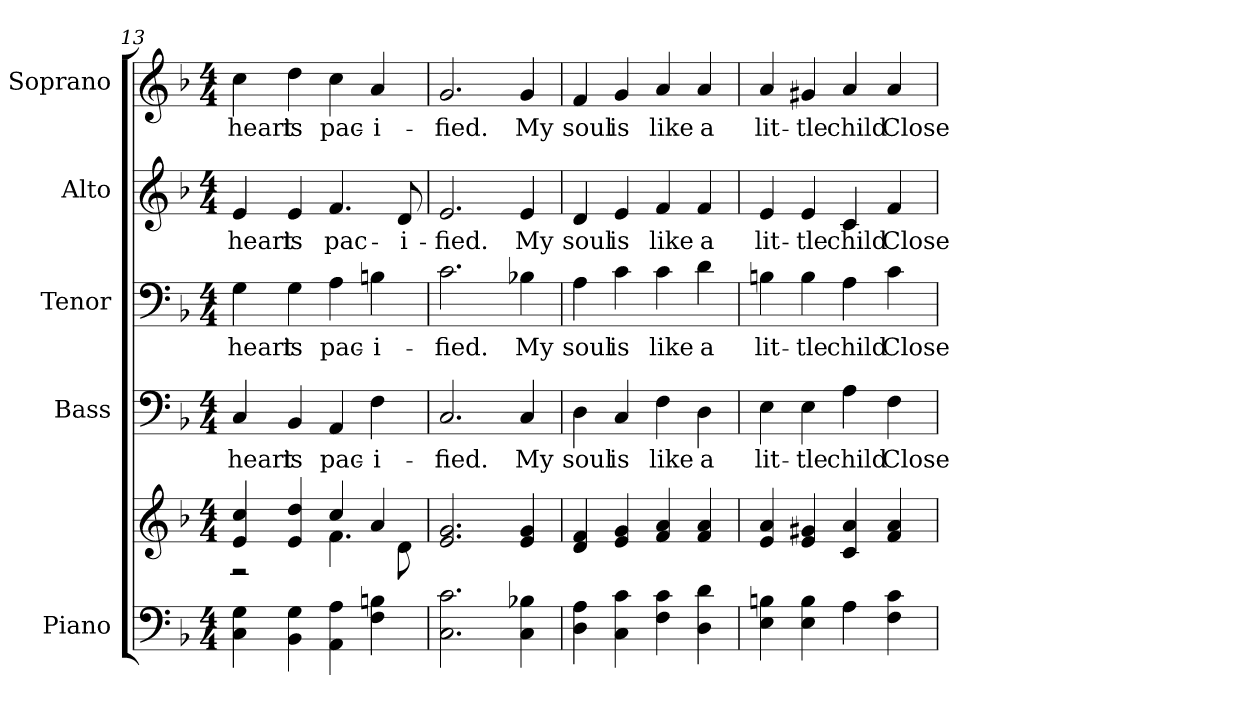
**kern	**kern	**kern	**text	**kern	**text	**kern	**text	**kern	**text
*part5	*part5	*part4	*part4	*part3	*part3	*part2	*part2	*part1	*part1
*staff6	*staff5	*staff4	*staff4	*staff3	*staff3	*staff2	*staff2	*staff1	*staff1
*I"Piano	*	*I"Bass	*	*I"Tenor	*	*I"Alto	*	*I"Soprano	*
*I'Pno.	*	*I'B.	*	*I'T.	*	*I'A.	*	*I'S.	*
!!LO:PB:g=z
*clefF4	*clefG2	*clefF4	*	*clefF4	*	*clefG2	*	*clefG2	*
*k[b-]	*k[b-]	*k[b-]	*	*k[b-]	*	*k[b-]	*	*k[b-]	*
*F:	*F:	*F:	*	*F:	*	*F:	*	*F:	*
*M4/4	*M4/4	*M4/4	*	*M4/4	*	*M4/4	*	*M4/4	*
=13	=13	=13	=13	=13	=13	=13	=13	=13	=13
*	*^	*	*	*	*	*	*	*	*
!	!	!	!	!LO:LY:b:color=#000000	!	!	!	!	!	!
!	!	!	!	!	!	!LO:LY:b:color=#000000	!	!	!	!
!	!	!	!	!	!	!	!	!LO:LY:b:color=#000000	!	!
!	!	!	!	!	!	!	!	!	!	!LO:LY:b:color=#000000
4Ci\ 4Gi	4ei/ 4cci	2r	4Ci/	heart	4Gi\	heart	4ei/	heart	4cci\	heart
!	!	!	!	!LO:LY:b:color=#000000	!	!	!	!	!	!
!	!	!	!	!	!	!LO:LY:b:color=#000000	!	!	!	!
!	!	!	!	!	!	!	!	!LO:LY:b:color=#000000	!	!
!	!	!	!	!	!	!	!	!	!	!LO:LY:b:color=#000000
4BB-i\ 4Gi	4ei/ 4ddi	.	4BB-i/	is	4Gi\	is	4ei/	is	4ddi\	is
!	!	!	!	!LO:LY:b:color=#000000	!	!	!	!	!	!
!	!	!	!	!	!	!LO:LY:b:color=#000000	!	!	!	!
!	!	!	!	!	!	!	!	!LO:LY:b:color=#000000	!	!
!	!	!	!	!	!	!	!	!	!	!LO:LY:b:color=#000000
4AAi\ 4Ai	4cci/	4.fi\	4AAi/	pac-	4Ai\	pac-	4.fi/	pac-	4cci\	pac-
!	!	!	!	!LO:LY:b:color=#000000	!	!	!	!	!	!
!	!	!	!	!	!	!LO:LY:b:color=#000000	!	!	!	!
!	!	!	!	!	!	!	!	!	!	!LO:LY:b:color=#000000
4Fi\ 4Bni	4ai/	.	4Fi\	-i-	4Bni\	-i-	.	.	4ai/	-i-
!	!	!	!	!	!	!	!	!LO:LY:b:color=#000000	!	!
.	.	8di\	.	.	.	.	8di/	-i-	.	.
*	*v	*v	*	*	*	*	*	*	*	*
=14	=14	=14	=14	=14	=14	=14	=14	=14	=14
*	*^	*	*	*	*	*	*	*	*
!	!	!	!	!LO:LY:b:color=#000000	!	!	!	!	!	!
*	*v	*v	*	*	*	*	*	*	*	*
*	*^	*	*	*	*	*	*	*	*
!	!	!	!	!	!	!LO:LY:b:color=#000000	!	!	!	!
*	*v	*v	*	*	*	*	*	*	*	*
*	*^	*	*	*	*	*	*	*	*
!	!	!	!	!	!	!	!	!LO:LY:b:color=#000000	!	!
*	*v	*v	*	*	*	*	*	*	*	*
*	*^	*	*	*	*	*	*	*	*
!	!	!	!	!	!	!	!	!	!	!LO:LY:b:color=#000000
*	*v	*v	*	*	*	*	*	*	*	*
2.Ci\ 2.ci	2.ei/ 2.gi	2.Ci/	-fied.	2.ci\	-fied.	2.ei/	-fied.	2.gi/	-fied.
!	!	!	!LO:LY:b:color=#000000	!	!	!	!	!	!
!	!	!	!	!	!LO:LY:b:color=#000000	!	!	!	!
!	!	!	!	!	!	!	!LO:LY:b:color=#000000	!	!
!	!	!	!	!	!	!	!	!	!LO:LY:b:color=#000000
4Ci\ 4B-Xi	4ei/ 4gi	4Ci/	My	4B-Xi\	My	4ei/	My	4gi/	My
=15	=15	=15	=15	=15	=15	=15	=15	=15	=15
!	!	!	!LO:LY:b:color=#000000	!	!	!	!	!	!
!	!	!	!	!	!LO:LY:b:color=#000000	!	!	!	!
!	!	!	!	!	!	!	!LO:LY:b:color=#000000	!	!
!	!	!	!	!	!	!	!	!	!LO:LY:b:color=#000000
4Di\ 4Ai	4di/ 4fi	4Di\	soul	4Ai\	soul	4di/	soul	4fi/	soul
!	!	!	!LO:LY:b:color=#000000	!	!	!	!	!	!
!	!	!	!	!	!LO:LY:b:color=#000000	!	!	!	!
!	!	!	!	!	!	!	!LO:LY:b:color=#000000	!	!
!	!	!	!	!	!	!	!	!	!LO:LY:b:color=#000000
4Ci\ 4ci	4ei/ 4gi	4Ci/	is	4ci\	is	4ei/	is	4gi/	is
!	!	!	!LO:LY:b:color=#000000	!	!	!	!	!	!
!	!	!	!	!	!LO:LY:b:color=#000000	!	!	!	!
!	!	!	!	!	!	!	!LO:LY:b:color=#000000	!	!
!	!	!	!	!	!	!	!	!	!LO:LY:b:color=#000000
4Fi\ 4ci	4fi/ 4ai	4Fi\	like	4ci\	like	4fi/	like	4ai/	like
!	!	!	!LO:LY:b:color=#000000	!	!	!	!	!	!
!	!	!	!	!	!LO:LY:b:color=#000000	!	!	!	!
!	!	!	!	!	!	!	!LO:LY:b:color=#000000	!	!
!	!	!	!	!	!	!	!	!	!LO:LY:b:color=#000000
4Di\ 4di	4fi/ 4ai	4Di\	a	4di\	a	4fi/	a	4ai/	a
!!LO:PB:g=z
=16	=16	=16	=16	=16	=16	=16	=16	=16	=16
!	!	!	!LO:LY:b:color=#000000	!	!	!	!	!	!
!	!	!	!	!	!LO:LY:b:color=#000000	!	!	!	!
!	!	!	!	!	!	!	!LO:LY:b:color=#000000	!	!
!	!	!	!	!	!	!	!	!	!LO:LY:b:color=#000000
4Ei\ 4Bni	4ei/ 4ai	4Ei\	lit-	4Bni\	lit-	4ei/	lit-	4ai/	lit-
!	!	!	!LO:LY:b:color=#000000	!	!	!	!	!	!
!	!	!	!	!	!LO:LY:b:color=#000000	!	!	!	!
!	!	!	!	!	!	!	!LO:LY:b:color=#000000	!	!
!	!	!	!	!	!	!	!	!	!LO:LY:b:color=#000000
4Ei\ 4Bi	4ei/ 4g#Xi	4Ei\	-tle	4Bi\	-tle	4ei/	-tle	4g#Xi/	-tle
!	!	!	!LO:LY:b:color=#000000	!	!	!	!	!	!
!	!	!	!	!	!LO:LY:b:color=#000000	!	!	!	!
!	!	!	!	!	!	!	!LO:LY:b:color=#000000	!	!
!	!	!	!	!	!	!	!	!	!LO:LY:b:color=#000000
4Ai\	4ci/ 4ai	4Ai\	child	4Ai\	child	4ci/	child	4ai/	child
!	!	!	!LO:LY:b:color=#000000	!	!	!	!	!	!
!	!	!	!	!	!LO:LY:b:color=#000000	!	!	!	!
!	!	!	!	!	!	!	!LO:LY:b:color=#000000	!	!
!	!	!	!	!	!	!	!	!	!LO:LY:b:color=#000000
4Fi\ 4ci	4fi/ 4ai	4Fi\	Close	4ci\	Close	4fi/	Close	4ai/	Close
=	=	=	=	=	=	=	=	=	=
*-	*-	*-	*-	*-	*-	*-	*-	*-	*-
